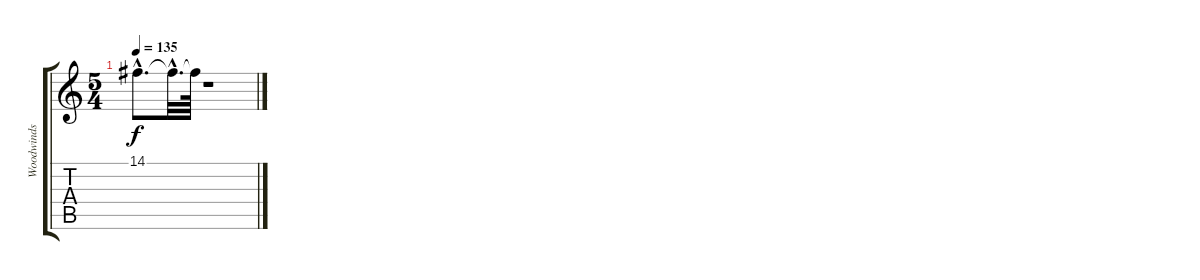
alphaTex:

\track ("Woodwinds" "Woodwinds") {instrument clarinet}
\staff {score tabs}
\tuning (E4 B3 G3 D3 A2 E2) {hide}
\ts (5 4)
\tempo 135
\clef g2
\ks c
14.1{hac t}.8{d dy f} 14.1{hac t}.32{d} 14.1{t}.64 r.1
